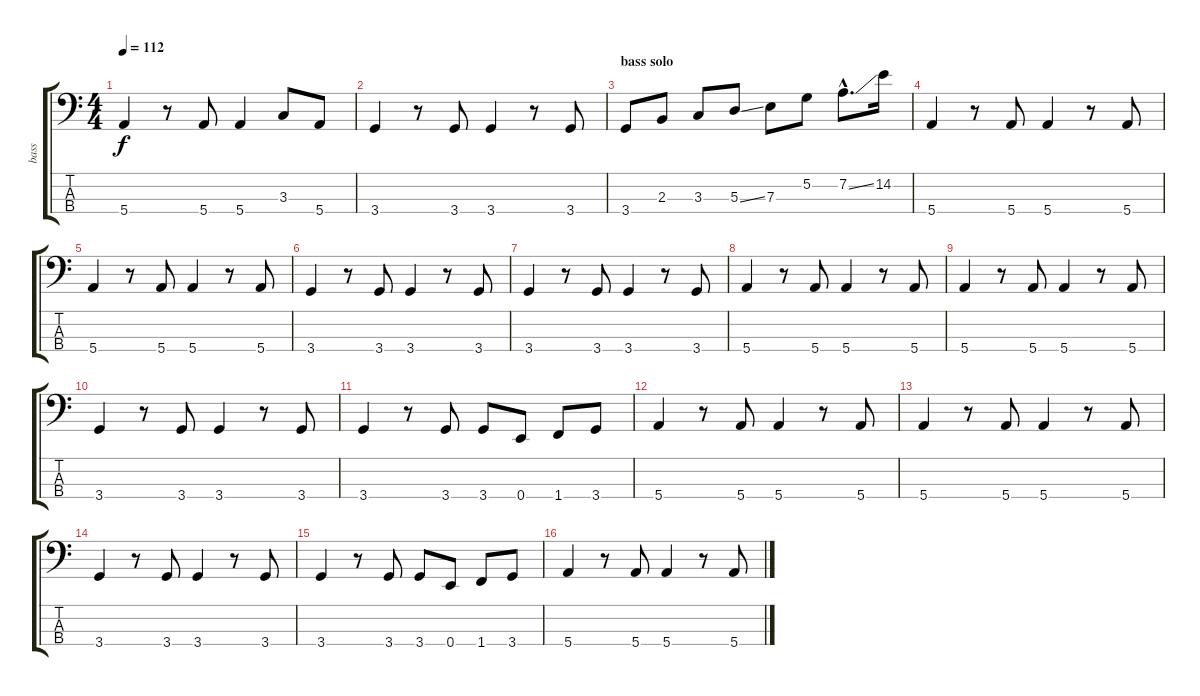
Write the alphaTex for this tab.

\track ("bass" "bass") {instrument electricbassfinger}
\staff {score tabs}
\tuning (G2 D2 A1 E1) {hide}
\ts (4 4)
\tempo 112
\clef f4
\ks c
5.4.4{dy f} r.8 5.4.8 5.4.4 3.3.8 5.4.8 |
3.4.4 r.8 3.4.8 3.4.4 r.8 3.4.8 |
\section ("" "bass solo")
3.4.8 2.3.8 3.3.8 5.3{ss}.8 7.3.8 5.2.8 7.2{ss hac}.8{d} 14.2.16 |
5.4.4 r.8 5.4.8 5.4.4 r.8 5.4.8 |
5.4.4 r.8 5.4.8 5.4.4 r.8 5.4.8 |
3.4.4 r.8 3.4.8 3.4.4 r.8 3.4.8 |
3.4.4 r.8 3.4.8 3.4.4 r.8 3.4.8 |
5.4.4 r.8 5.4.8 5.4.4 r.8 5.4.8 |
5.4.4 r.8 5.4.8 5.4.4 r.8 5.4.8 |
3.4.4 r.8 3.4.8 3.4.4 r.8 3.4.8 |
3.4.4 r.8 3.4.8 3.4.8 0.4.8 1.4.8 3.4.8 |
5.4.4 r.8 5.4.8 5.4.4 r.8 5.4.8 |
5.4.4 r.8 5.4.8 5.4.4 r.8 5.4.8 |
3.4.4 r.8 3.4.8 3.4.4 r.8 3.4.8 |
3.4.4 r.8 3.4.8 3.4.8 0.4.8 1.4.8 3.4.8 |
5.4.4 r.8 5.4.8 5.4.4 r.8 5.4.8
